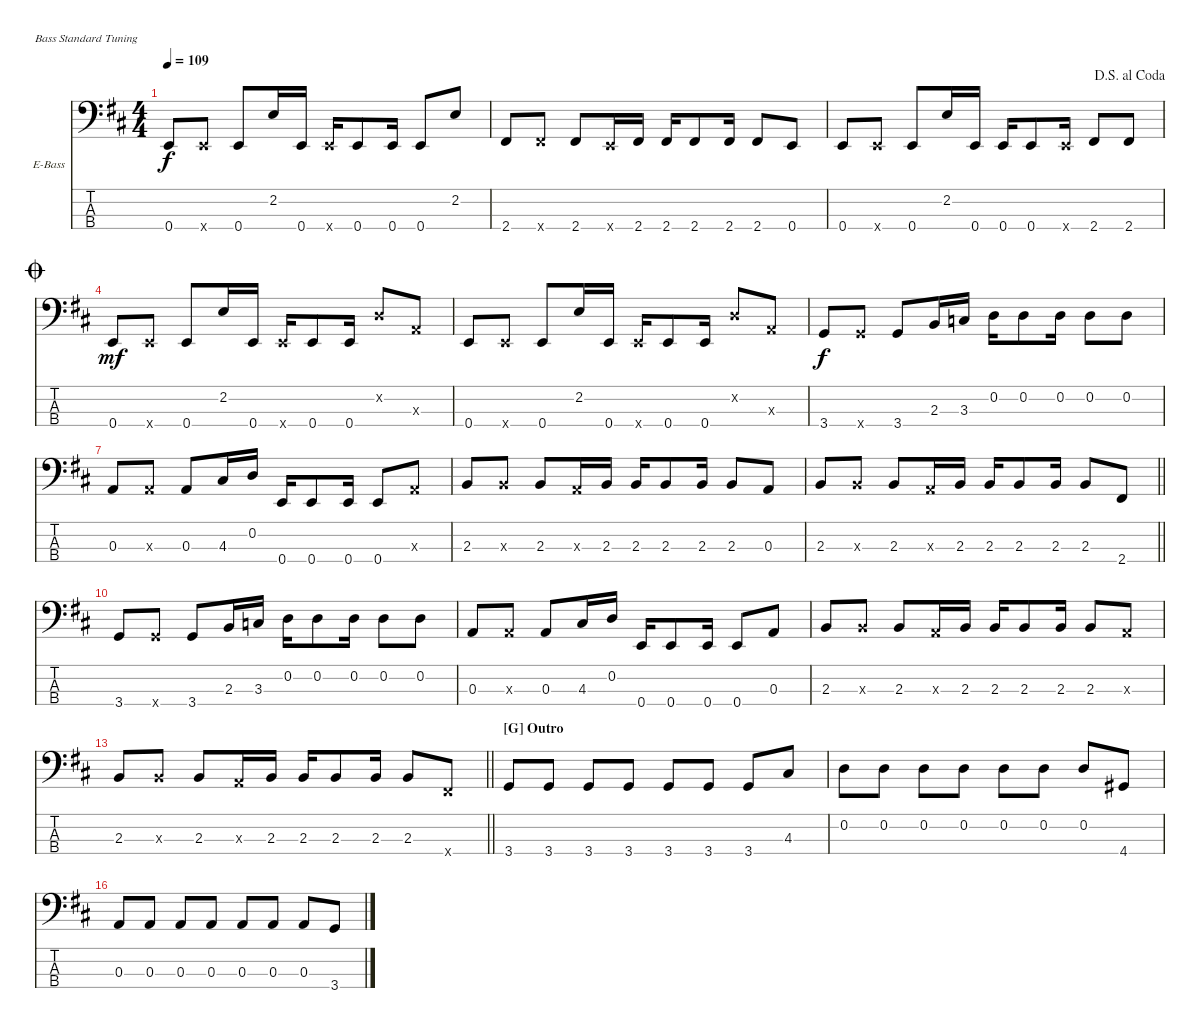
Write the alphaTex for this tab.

\bracketExtendMode nobrackets
\firstSystemTrackNameOrientation horizontal
\otherSystemsTrackNameOrientation horizontal
\defaultBarNumberDisplay FirstOfSystem
\track ("Bass" "E-Bass") {instrument electricbasspick}
\staff {score tabs}
\tuning (G2 D2 A1 E1)
\ts (4 4)
\tempo 109
\clef f4
\ks bminor
0.4.8{dy f} 0.4{x}.8 0.4.8 2.2.16 0.4.16 0.4{x}.16 0.4.8 0.4.16 0.4.8 2.2.8 |
2.4.8 2.4{x}.8 2.4.8 0.4{x}.16 2.4.16 2.4.16 2.4.8 2.4.16 2.4.8 0.4.8 |
\jump dalsegnoalcoda
0.4.8 0.4{x}.8 0.4.8 2.2.16 0.4.16 0.4.16 0.4.8 0.4{x}.16 2.4.8 2.4.8 |
\jump coda
0.4.8{dy mf} 0.4{x}.8 0.4.8 2.2.16 0.4.16 0.4{x}.16 0.4.8 0.4.16 0.2{x}.8 0.3{x}.8 |
0.4.8 0.4{x}.8 0.4.8 2.2.16 0.4.16 0.4{x}.16 0.4.8 0.4.16 0.2{x}.8 0.3{x}.8 |
3.4.8{dy f} 3.4{x}.8 3.4.8 2.3.16 3.3.16 0.2.16 0.2.8 0.2.16 0.2.8 0.2.8 |
0.3.8 0.3{x}.8 0.3.8 4.3.16 0.2.16 0.4.16 0.4.8 0.4.16 0.4.8 0.3{x}.8 |
2.3.8 2.3{x}.8 2.3.8 0.3{x}.16 2.3.16 2.3.16 2.3.8 2.3.16 2.3.8 0.3.8 |
\barLineRight lightlight
2.3.8 2.3{x}.8 2.3.8 0.3{x}.16 2.3.16 2.3.16 2.3.8 2.3.16 2.3.8 2.4.8 |
3.4.8 3.4{x}.8 3.4.8 2.3.16 3.3.16 0.2.16 0.2.8 0.2.16 0.2.8 0.2.8 |
0.3.8 0.3{x}.8 0.3.8 4.3.16 0.2.16 0.4.16 0.4.8 0.4.16 0.4.8 0.3.8 |
2.3.8 2.3{x}.8 2.3.8 0.3{x}.16 2.3.16 2.3.16 2.3.8 2.3.16 2.3.8 0.3{x}.8 |
\barLineRight lightlight
2.3.8 2.3{x}.8 2.3.8 0.3{x}.16 2.3.16 2.3.16 2.3.8 2.3.16 2.3.8 2.4{x}.8 |
\section ("G" "Outro")
3.4.8 3.4.8 3.4.8 3.4.8 3.4.8 3.4.8 3.4.8 4.3.8 |
0.2.8 0.2.8 0.2.8 0.2.8 0.2.8 0.2.8 0.2.8 4.4.8 |
0.3.8 0.3.8 0.3.8 0.3.8 0.3.8 0.3.8 0.3.8 3.4.8
